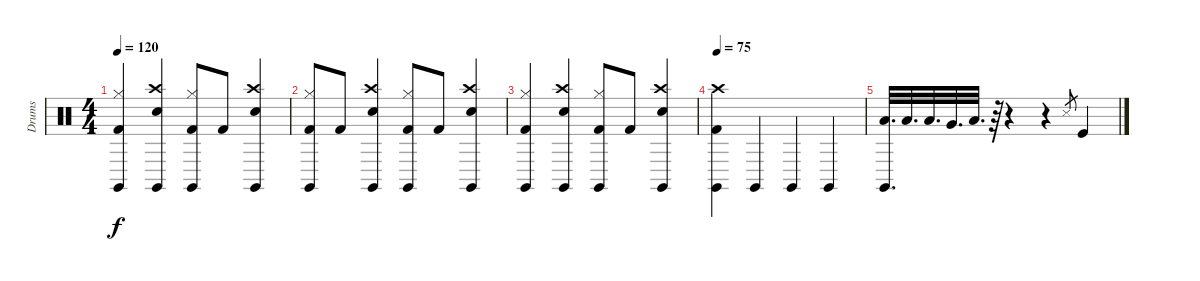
\track ("Drums" "Drums") {instrument percussion}
\staff {score}
\articulation defaults
\ts (4 4)
\tempo 120
\clef neutral
\ks c
("Hi-Hat (closed)" "Kick (hit) 2" "Claves (hit)").4{dy f} ("Crash high (hit)" "Snare (hit) 2" "Claves (hit)").4 ("Hi-Hat (closed)" "Kick (hit) 2" "Claves (hit)").8 "Kick (hit) 2".8 ("Crash high (hit)" "Snare (hit) 2" "Claves (hit)").4 |
("Hi-Hat (closed)" "Kick (hit) 2" "Claves (hit)").8 "Kick (hit) 2".8 ("Crash high (hit)" "Snare (hit) 2" "Claves (hit)").4 ("Hi-Hat (closed)" "Kick (hit) 2" "Claves (hit)").8 "Kick (hit) 2".8 ("Crash high (hit)" "Snare (hit) 2" "Claves (hit)").4 |
("Hi-Hat (closed)" "Kick (hit) 2" "Claves (hit)").4 ("Crash high (hit)" "Snare (hit) 2" "Claves (hit)").4 ("Hi-Hat (closed)" "Kick (hit) 2" "Claves (hit)").8 "Kick (hit) 2".8 ("Crash high (hit)" "Snare (hit) 2" "Claves (hit)").4 |
\tempo 75
("Crash high (hit)" "Kick (hit) 2" "Claves (hit)").4 "Claves (hit)".4 "Claves (hit)".4 "Claves (hit)".4 |
("Low Tom (hit)" "Claves (hit)").32{d} "Low Tom (hit)".32{d} "Low Tom (hit)".32{d} "Very Low Tom (hit)".32{d} "Low Floor Tom (hit)".32{d} r.64 r.4 r.4 "Metronome (hit)".8{gr} "Kick (hit)".4
